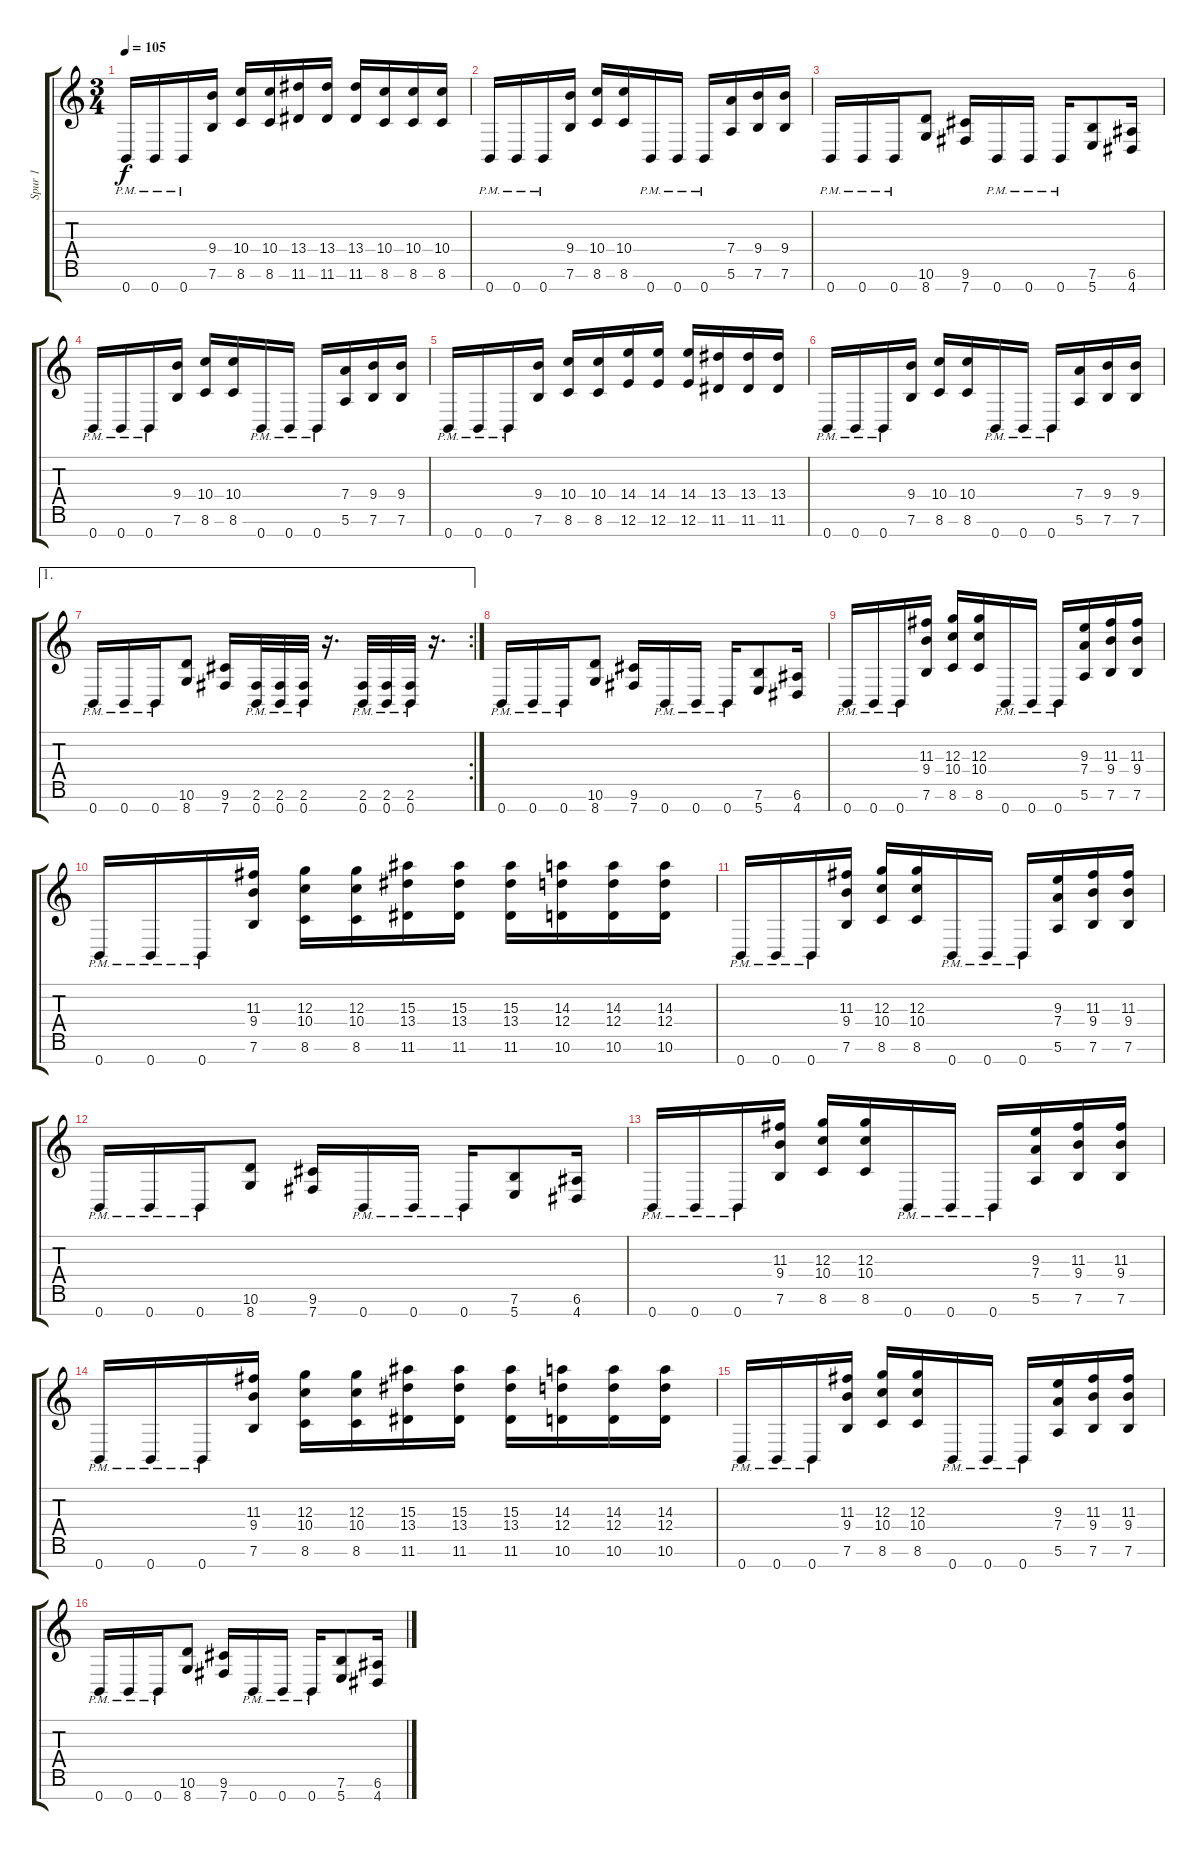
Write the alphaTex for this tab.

\track ("Spur 1" "Spur 1") {instrument distortionguitar}
\staff {score tabs}
\tuning (E4 B3 G3 D3 A2 E2 B1) {hide}
\ts (3 4)
\tempo 105
\clef g2
\ks c
0.7{pm}.16{dy f} 0.7{pm}.16 0.7{pm}.16 (9.4 7.6).16 (10.4 8.6).16 (10.4 8.6).16 (13.4 11.6).16 (13.4 11.6).16 (13.4 11.6).16 (10.4 8.6).16 (10.4 8.6).16 (10.4 8.6).16 |
0.7{pm}.16 0.7{pm}.16 0.7{pm}.16 (9.4 7.6).16 (10.4 8.6).16 (10.4 8.6).16 0.7{pm}.16 0.7{pm}.16 0.7{pm}.16 (7.4 5.6).16 (9.4 7.6).16 (9.4 7.6).16 |
0.7{pm}.16 0.7{pm}.16 0.7{pm}.16 (10.6 8.7).8 (9.6 7.7).16 0.7{pm}.16 0.7{pm}.16 0.7{pm}.16 (7.6 5.7).8 (6.6 4.7).16 |
0.7{pm}.16 0.7{pm}.16 0.7{pm}.16 (9.4 7.6).16 (10.4 8.6).16 (10.4 8.6).16 0.7{pm}.16 0.7{pm}.16 0.7{pm}.16 (7.4 5.6).16 (9.4 7.6).16 (9.4 7.6).16 |
0.7{pm}.16 0.7{pm}.16 0.7{pm}.16 (9.4 7.6).16 (10.4 8.6).16 (10.4 8.6).16 (14.4 12.6).16 (14.4 12.6).16 (14.4 12.6).16 (13.4 11.6).16 (13.4 11.6).16 (13.4 11.6).16 |
0.7{pm}.16 0.7{pm}.16 0.7{pm}.16 (9.4 7.6).16 (10.4 8.6).16 (10.4 8.6).16 0.7{pm}.16 0.7{pm}.16 0.7{pm}.16 (7.4 5.6).16 (9.4 7.6).16 (9.4 7.6).16 |
\ae 1
\rc 2
0.7{pm}.16 0.7{pm}.16 0.7{pm}.16 (10.6 8.7).8 (9.6 7.7).16 (2.6{pm} 0.7{pm}).32 (2.6{pm} 0.7{pm}).32 (2.6{pm} 0.7{pm}).32 r.16{d} (2.6{pm} 0.7{pm}).32 (2.6{pm} 0.7{pm}).32 (2.6{pm} 0.7{pm}).32 r.16{d} |
0.7{pm}.16 0.7{pm}.16 0.7{pm}.16 (10.6 8.7).8 (9.6 7.7).16 0.7{pm}.16 0.7{pm}.16 0.7{pm}.16 (7.6 5.7).8 (6.6 4.7).16 |
0.7{pm}.16 0.7{pm}.16 0.7{pm}.16 (11.3 9.4 7.6).16 (12.3 10.4 8.6).16 (12.3 10.4 8.6).16 0.7{pm}.16 0.7{pm}.16 0.7{pm}.16 (9.3 7.4 5.6).16 (11.3 9.4 7.6).16 (11.3 9.4 7.6).16 |
0.7{pm}.16 0.7{pm}.16 0.7{pm}.16 (11.3 9.4 7.6).16 (12.3 10.4 8.6).16 (12.3 10.4 8.6).16 (15.3 13.4 11.6).16 (15.3 13.4 11.6).16 (15.3 13.4 11.6).16 (14.3 12.4 10.6).16 (14.3 12.4 10.6).16 (14.3 12.4 10.6).16 |
0.7{pm}.16 0.7{pm}.16 0.7{pm}.16 (11.3 9.4 7.6).16 (12.3 10.4 8.6).16 (12.3 10.4 8.6).16 0.7{pm}.16 0.7{pm}.16 0.7{pm}.16 (9.3 7.4 5.6).16 (11.3 9.4 7.6).16 (11.3 9.4 7.6).16 |
0.7{pm}.16 0.7{pm}.16 0.7{pm}.16 (10.6 8.7).8 (9.6 7.7).16 0.7{pm}.16 0.7{pm}.16 0.7{pm}.16 (7.6 5.7).8 (6.6 4.7).16 |
0.7{pm}.16 0.7{pm}.16 0.7{pm}.16 (11.3 9.4 7.6).16 (12.3 10.4 8.6).16 (12.3 10.4 8.6).16 0.7{pm}.16 0.7{pm}.16 0.7{pm}.16 (9.3 7.4 5.6).16 (11.3 9.4 7.6).16 (11.3 9.4 7.6).16 |
0.7{pm}.16 0.7{pm}.16 0.7{pm}.16 (11.3 9.4 7.6).16 (12.3 10.4 8.6).16 (12.3 10.4 8.6).16 (15.3 13.4 11.6).16 (15.3 13.4 11.6).16 (15.3 13.4 11.6).16 (14.3 12.4 10.6).16 (14.3 12.4 10.6).16 (14.3 12.4 10.6).16 |
0.7{pm}.16 0.7{pm}.16 0.7{pm}.16 (11.3 9.4 7.6).16 (12.3 10.4 8.6).16 (12.3 10.4 8.6).16 0.7{pm}.16 0.7{pm}.16 0.7{pm}.16 (9.3 7.4 5.6).16 (11.3 9.4 7.6).16 (11.3 9.4 7.6).16 |
0.7{pm}.16 0.7{pm}.16 0.7{pm}.16 (10.6 8.7).8 (9.6 7.7).16 0.7{pm}.16 0.7{pm}.16 0.7{pm}.16 (7.6 5.7).8 (6.6 4.7).16
